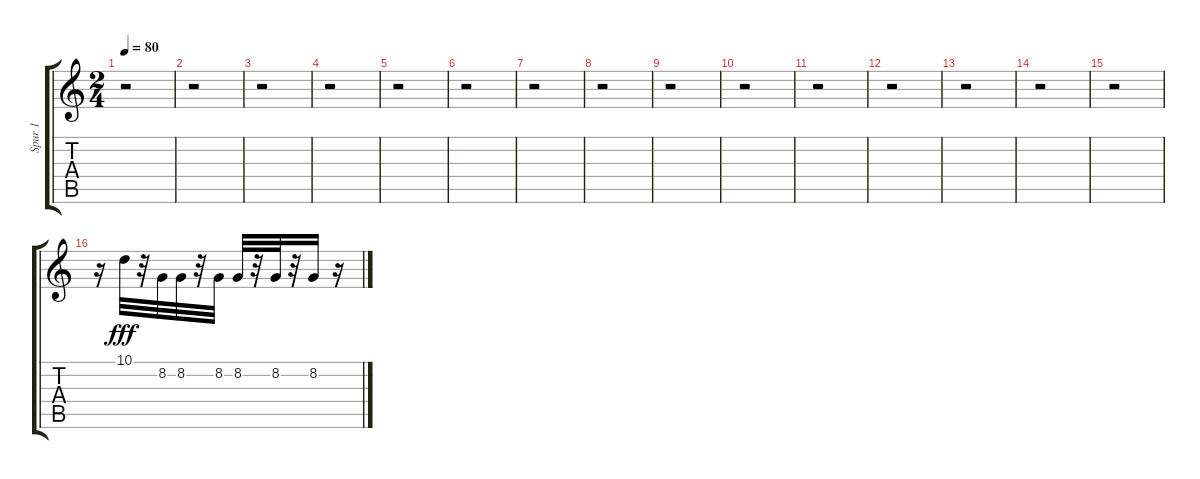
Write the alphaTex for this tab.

\track ("Spur 1" "Spur 1") {instrument clarinet}
\staff {score tabs}
\tuning (E4 B3 G3 D3 A2 E2) {hide}
\ts (2 4)
\tempo 80
\clef g2
\ks c
r.2{dy fff} |
r.2 |
r.2 |
r.2 |
r.2 |
r.2 |
r.2 |
r.2 |
r.2 |
r.2 |
r.2 |
r.2 |
r.2 |
r.2 |
r.2 |
r.16 10.1.32 r.32 8.2.32 8.2.32 r.32 8.2.32 8.2.32 r.32 8.2.32 r.32 8.2.16 r.16
